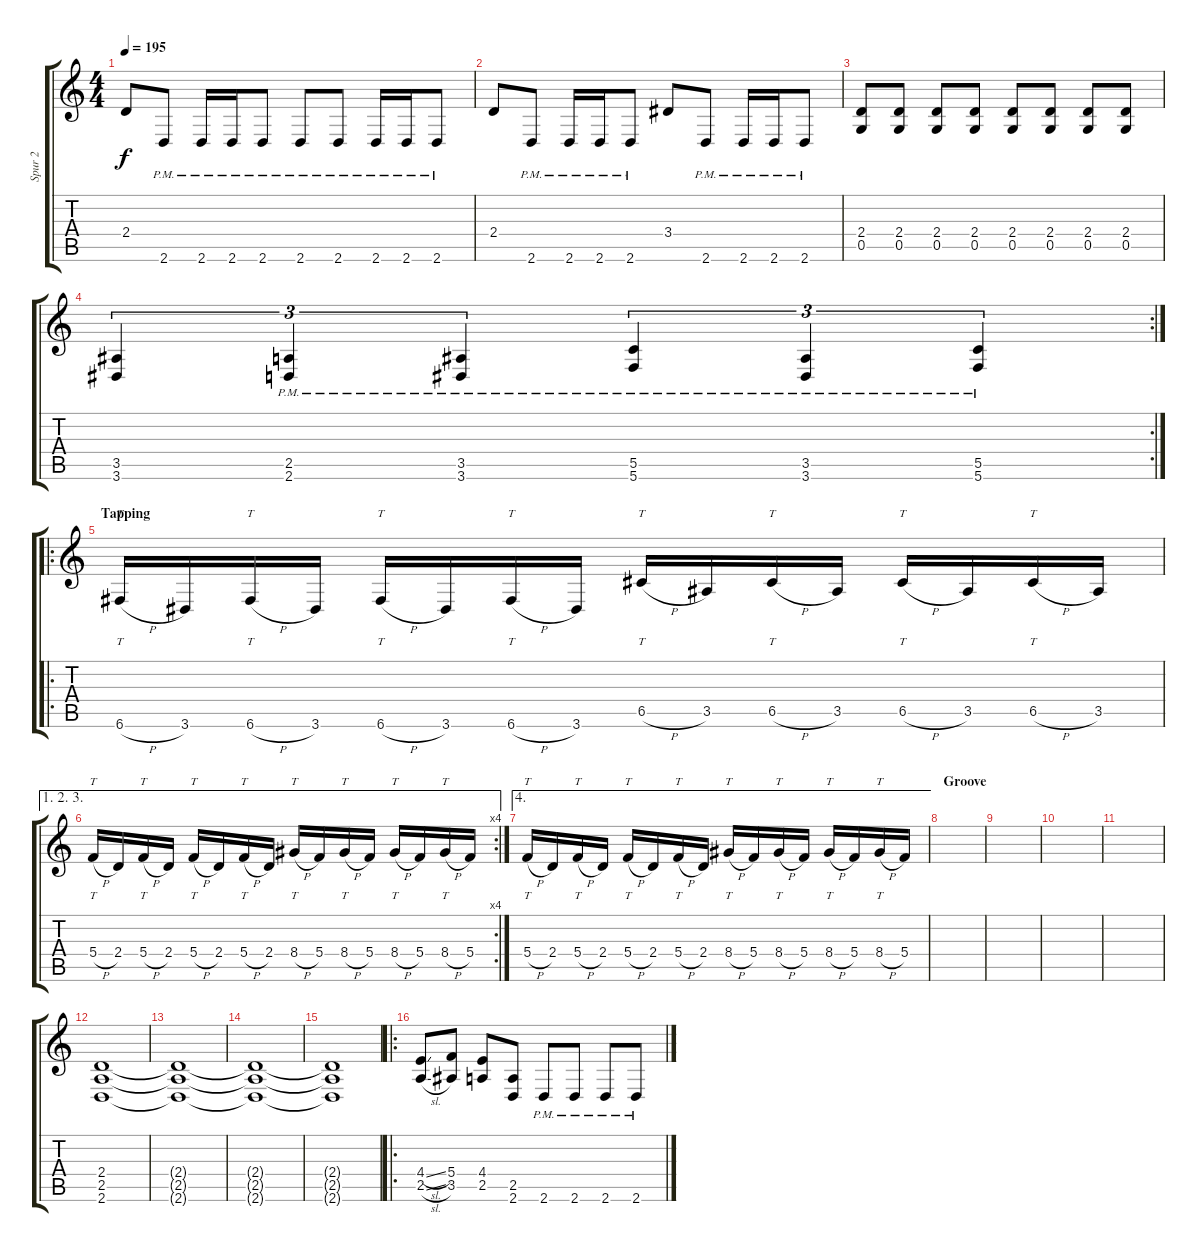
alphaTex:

\track ("Spur 2" "Spur 2") {instrument distortionguitar}
\staff {score tabs}
\tuning (D4 A3 F3 C3 G2 C2) {hide}
\ts (4 4)
\tempo 195
\clef g2
\ks c
2.4.8{dy f} 2.6{pm}.8 2.6{pm}.16 2.6{pm}.16 2.6{pm}.8 2.6{pm}.8 2.6{pm}.8 2.6{pm}.16 2.6{pm}.16 2.6{pm}.8 |
2.4.8 2.6{pm}.8 2.6{pm}.16 2.6{pm}.16 2.6{pm}.8 3.4.8 2.6{pm}.8 2.6{pm}.16 2.6{pm}.16 2.6{pm}.8 |
(2.4 0.5).8 (2.4 0.5).8 (2.4 0.5).8 (2.4 0.5).8 (2.4 0.5).8 (2.4 0.5).8 (2.4 0.5).8 (2.4 0.5).8 |
\rc 2
(3.5 3.6).4{tu (3 2)} (2.5{pm} 2.6{pm}).4{tu (3 2)} (3.5{pm} 3.6{pm}).4{tu (3 2)} (5.5{pm} 5.6{pm}).4{tu (3 2)} (3.5{pm} 3.6{pm}).4{tu (3 2)} (5.5{pm} 5.6{pm}).4{tu (3 2)} |
\ro
\section ("" "Tapping")
6.6{h}.16{tt} 3.6.16 6.6{h}.16{tt} 3.6.16 6.6{h}.16{tt} 3.6.16 6.6{h}.16{tt} 3.6.16 6.5{h}.16{tt} 3.5.16 6.5{h}.16{tt} 3.5.16 6.5{h}.16{tt} 3.5.16 6.5{h}.16{tt} 3.5.16 |
\ae (1 2 3)
\rc 4
5.4{h}.16{tt} 2.4.16 5.4{h}.16{tt} 2.4.16 5.4{h}.16{tt} 2.4.16 5.4{h}.16{tt} 2.4.16 8.4{h}.16{tt} 5.4.16 8.4{h}.16{tt} 5.4.16 8.4{h}.16{tt} 5.4.16 8.4{h}.16{tt} 5.4.16 |
\ae 4
5.4{h}.16{tt} 2.4.16 5.4{h}.16{tt} 2.4.16 5.4{h}.16{tt} 2.4.16 5.4{h}.16{tt} 2.4.16 8.4{h}.16{tt} 5.4.16 8.4{h}.16{tt} 5.4.16 8.4{h}.16{tt} 5.4.16 8.4{h}.16{tt} 5.4.16 |
\section ("" "Groove")
|
|
|
|
(2.4 2.5 2.6).1 |
(2.4{t} 2.5{t} 2.6{t}).1 |
(2.4{t} 2.5{t} 2.6{t}).1 |
(2.4{t} 2.5{t} 2.6{t}).1 |
\ro
(4.4{sl} 2.5{sl}).8 (5.4 3.5).8 (4.4 2.5).8 (2.5 2.6).8 2.6{pm}.8 2.6{pm}.8 2.6{pm}.8 2.6{pm}.8
